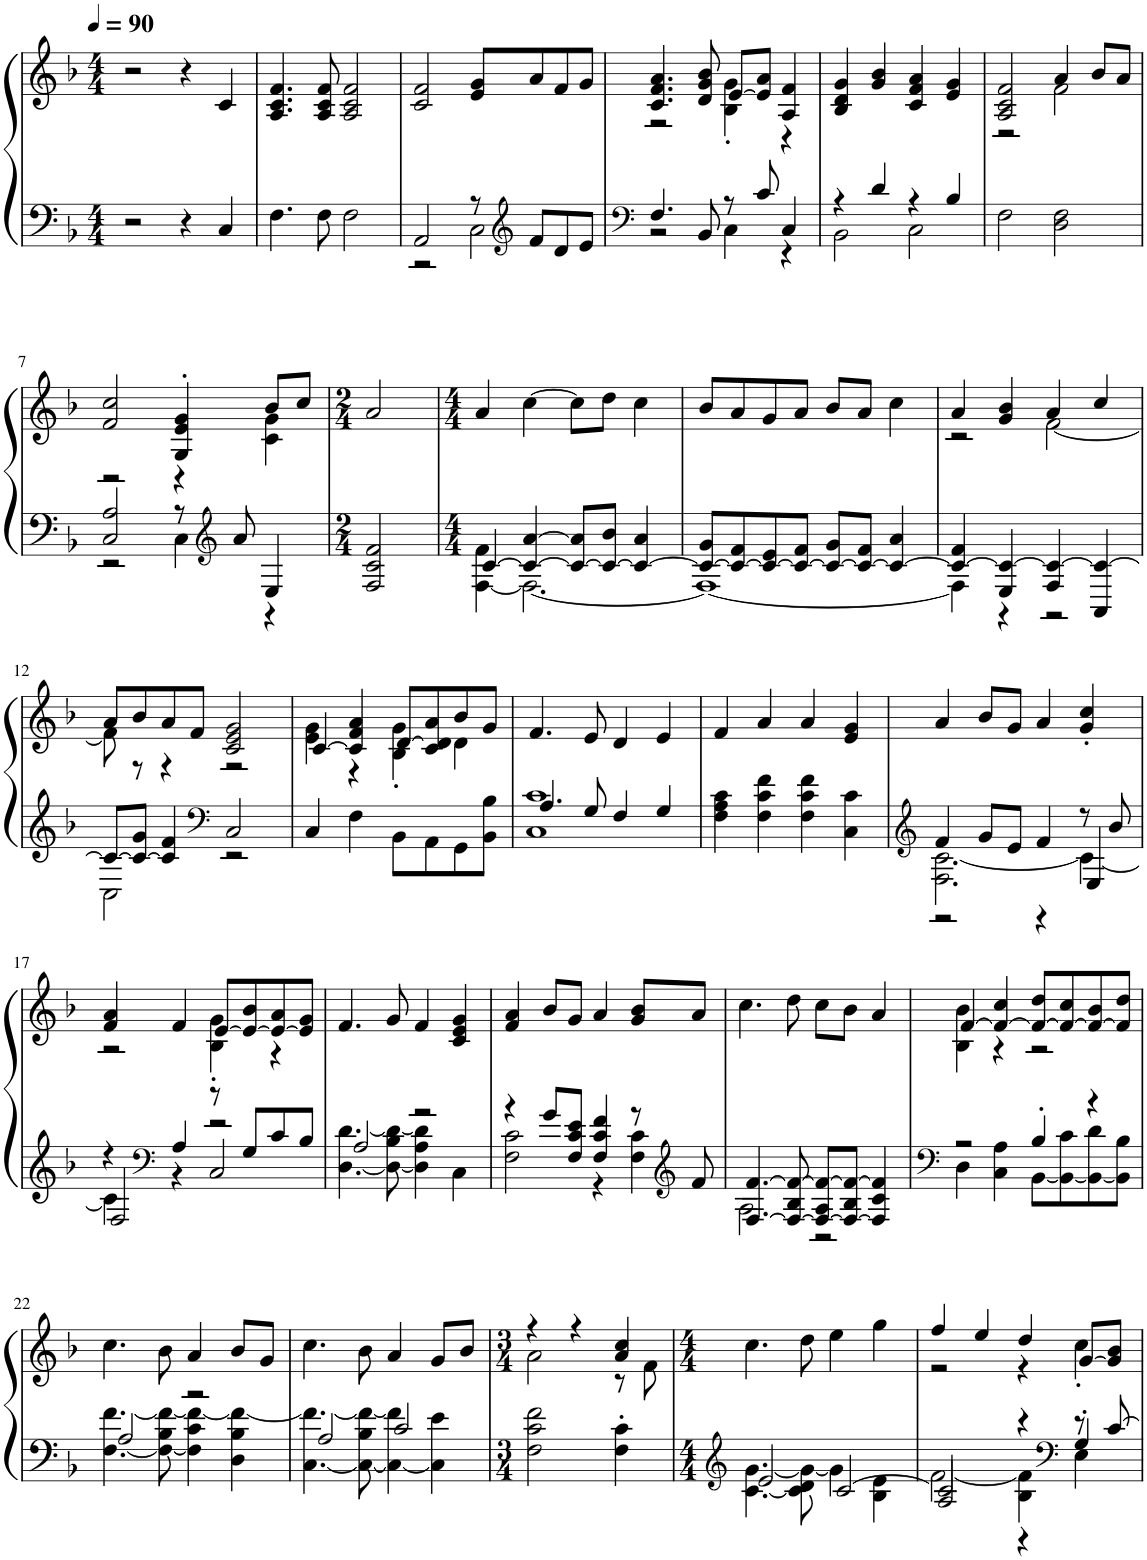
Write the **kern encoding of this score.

**kern	**kern
*part1	*part1
*staff2	*staff1
*I"Piano, Choeur	*
*I'Pia.	*
*clefF4	*clefG2
*k[b-]	*k[b-]
*M4/4	*M4/4
*MM90	*MM90
=1	=1
2r	2r
4r	4r
4C/	4c/
=2	=2
4.F\	4.A/ 4.c/ 4.f/
8F\	8A/ 8c/ 8f/
2F\	2A/ 2c/ 2f/
=3	=3
*^	*
2AA/	2r	2c/ 2f/
8r	2C\	8e/ 8g/L
*clefG2	*	*
8f/L	.	8a/
8d/	.	8f/
8e/J	.	8g/J
=4	=4	=4
*clefF4	*	*
*	*	*^
4.F/	2r	4.c/ 4.f/ 4.a/	2r
8BB-/	.	8d/ 8g/ 8b-/	.
8r	4C\	[8e/L	4B-\' 4g\'
8c/	.	8e/] 8a/J	.
4C/	4r	4A/ 4f/	4r
*	*	*v	*v
=5	=5	=5
4r	2BB-\	4B-/ 4d/ 4g/
4d/	.	4g/ 4b-/
4r	2C\	4c/ 4f/ 4a/
4B-/	.	4e/ 4g/
*v	*v	*
=6	=6
*	*^
2F\	2A/ 2c/ 2f/	2r
2D\ 2F\	4a/	2f\
.	8b-/L	.
.	8a/J	.
!!LO:LB:g=z	!!
=7	=7	=7
*^	*	*
2C/ 2A/	2r	2f/ 2cc/	2r
8r	4C\	4G/' 4e/' 4g/'	4r
*clefG2	*	*	*
8a/	.	.	.
4E/	4r	8b-/L	4c\ 4g\
.	.	8cc/J	.
*v	*v	*	*
*	*v	*v
=8	=8
*M2/4	*M2/4
2F/ 2c/ 2f/	2a/
=9	=9
*M4/4	*M4/4
*^	*
[4c/	[4F\ 4f\	4a/
4c/_ [4a/	2.F\_	[4cc\
8c/_ 8a/]L	.	8cc\L]
8c/_ 8b-/J	.	8dd\J
4c/_ 4a/	.	4cc\
=10	=10	=10
8c/_ 8g/L	1F_	8b-/L
8c/_ 8f/	.	8a/
8c/_ 8e/	.	8g/
8c/_ 8f/J	.	8a/J
8c/_ 8g/L	.	8b-/L
8c/_ 8f/J	.	8a/J
4c/_ 4a/	.	4cc\
=11	=11	=11
*	*	*^
4c/_ 4f/	4F\]	4a/	2r
4E/ 4c/_	4r	4g/ 4b-/	.
4F/ 4c/_	2r	4a/	[2f\
4AA/ 4c/_	.	4cc/	.
!!LO:LB:g=z	!!
=12	=12	=12	=12
8c/L_	2C\	8a/L	8f\]
8c/_ 8g/J	.	8b-/	8r
4c/] 4f/	.	8a/	4r
.	.	8f/J	.
*clefF4	*	*	*
2C/	2r	2c/ 2e/ 2g/	2r
*v	*v	*	*
=13	=13	=13
4C/	[4c/	4e\ 4g\
4F\	4c/] 4f/ 4a/	4r
8BB-\L	[8d/L	4B-\' 4g\'
8AA\	8c/ 8d/] 8a/	.
8GG\	8b-/	4d\
8BB-\ 8B-\J	8g/J	.
*	*v	*v
=14	=14
*^	*
4.A/	1C 1c	4.f/
8G/	.	8e/
4F/	.	4d/
4G/	.	4e/
*v	*v	*
=15	=15
4F\ 4A\ 4c\	4f/
4F\ 4c\ 4f\	4a/
4F\ 4c\ 4f\	4a/
4C\ 4c\	4e/ 4g/
=16	=16
*clefG2	*
*^	*
*	*^	*
4f/	2.F\ [2.c\	2r	4a/
8g/L	.	.	8b-/L
8e/J	.	.	8g/J
4f/	.	4r	4a/
8r	4c\_	4E/	4g/' 4cc/'
8b-/	.	.	.
!!LO:LB:g=z
=17	=17	=17	=17
*	*	*	*^
4r	4c\]	2F/	4f/ 4a/	2r
*clefF4	*	*	*	*
4A/	4r	.	4f/	.
8r	2r	2C/	[8e/L	4B-\' 4g\'
8G/L	.	.	8e/_ 8b-/	.
8c/	.	.	8e/_ 8a/	4r
8B-/J	.	.	8e/] 8g/J	.
*	*v	*v	*	*
*	*	*v	*v
=18	=18	=18
2A/	[4.D\ [4.d\	4.f/
.	8D\_ 8B-\ 8d\_	8g/
2r	4D\] 4A\ 4d\]	4f/
.	4C\	4c/ 4e/ 4g/
=19	=19	=19
4r	2F\ 2c\	4f/ 4a/
8g/L	.	8b-/L
8F/ 8c/ 8e/J	.	8g/J
4F/ 4c/ 4f/	4r	4a/
8r	4F\ 4c\	8g/ 8b-/L
*clefG2	*	*
8f/	.	8a/J
=20	=20	=20
[4.F/ [4.f/	2A\	4.cc\
8F/_ 8B-/ 8f/_	.	8dd\
8F/_ 8A/ 8f/_L	2r	8cc\L
8F/_ 8B-/ 8f/_J	.	8b-\J
4F/] 4c/ 4f/]	.	4a/
=21	=21	=21
*clefF4	*	*
*	*	*^
2r	4D\	[4f/	4B-\ 4b-\
.	4C\ 4A\	4f/_ 4cc/	4r
4B-'/	[8BB-\L	8f/_ 8dd/L	2r
.	8BB-\_ 8c\	8f/_ 8cc/	.
4r	8BB-\_ 8d\	8f/_ 8b-/	.
.	8BB-\] 8B-\J	8f/] 8dd/J	.
*	*	*v	*v
!!LO:LB:g=z
=22	=22	=22
2A/	[4.F\ [4.f\	4.cc\
.	8F\_ 8B-\ 8f\_	8b-\
2r	4F\] 4c\ 4f\_	4a/
.	4D\ 4B-\ 4f\_	8b-/L
.	.	8g/J
=23	=23	=23
2A/	[4.C\ 4.f\_	4.cc\
.	8C\_ 8B-\ 8f\_	8b-\
2c/	4C\_ 4f\]	4a/
.	4C\] 4e\	8g/L
.	.	8b-/J
*v	*v	*
=24	=24
*M3/4	*M3/4
*	*^
2F\ 2c\ 2f\	4r	2a\
.	4r	.
4F\' 4c\'	4a/ 4cc/	8r
.	.	8f\
*	*v	*v
=25	=25
*clefG2	*
*M4/4	*M4/4
*^	*
2e/	[4.c\ [4.g\	4.cc\
.	8c\] 8d\ 8g\_	8dd\
[2c/	4g\]	4ee\
.	4B-\ 4e\	4gg\
=26	=26	=26
*	*^	*^
2c/]	[2f\	2A/	4ff/	2r
.	.	.	4ee/	.
4r	4B-\ 4f\]	4r	4dd/	4r
*clefF4	*	*	*	*
8r	4E\	4G'/	[8g/L	4cc'\
[8c/	.	.	8g/] 8b-/J	.
*v	*v	*v	*	*
*	*v	*v
=	=
*-	*-
